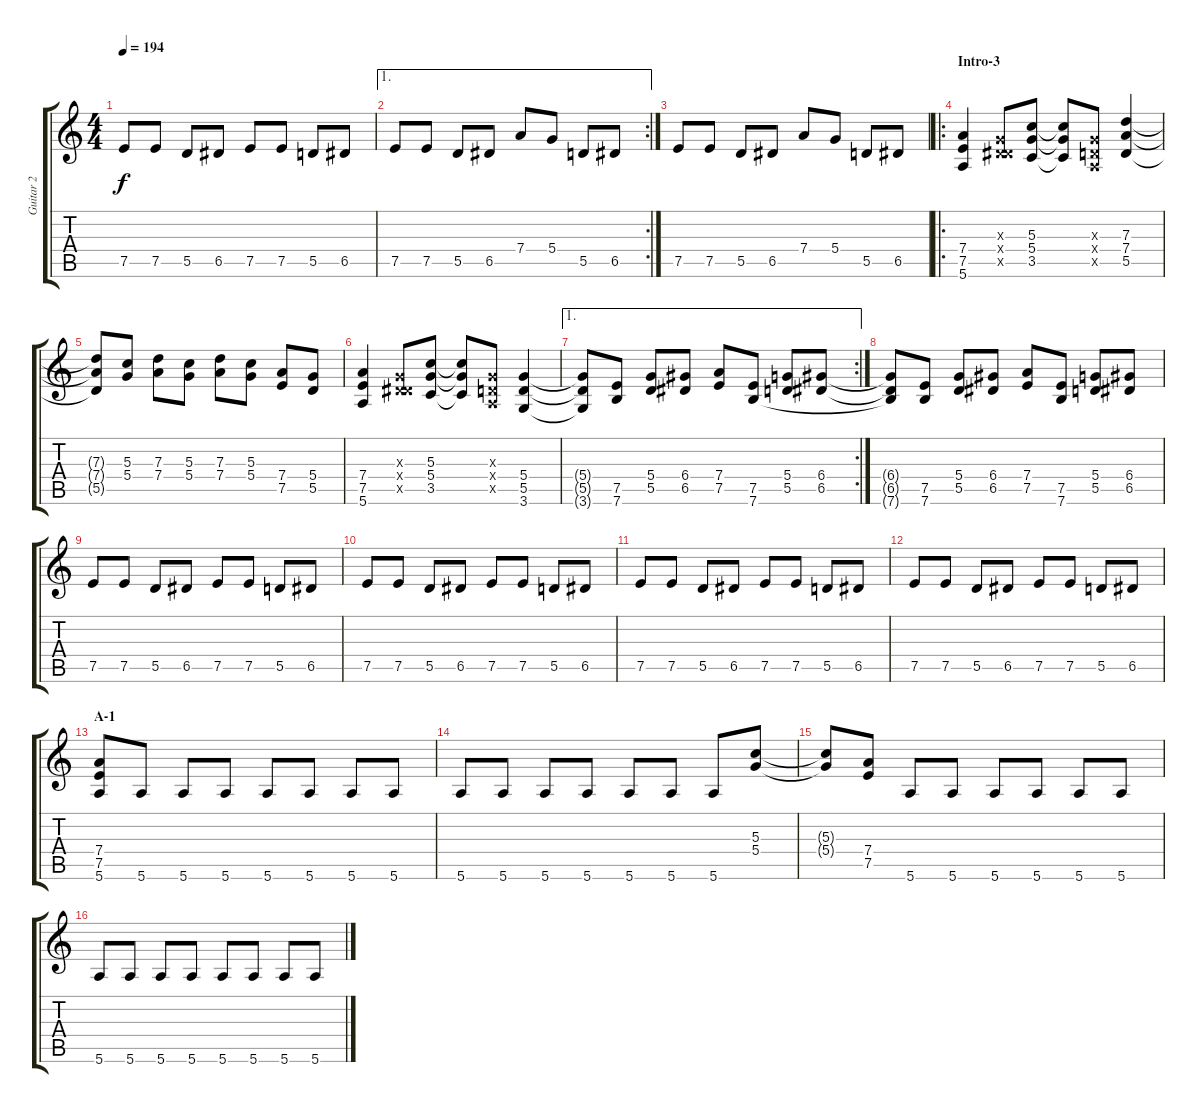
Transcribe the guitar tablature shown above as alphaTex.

\track ("Guitar 2" "Guitar 2") {instrument distortionguitar}
\staff {score tabs}
\tuning (E4 B3 G3 D3 A2 E2) {hide}
\ts (4 4)
\tempo 194
\clef g2
\ks c
7.5.8{dy f} 7.5.8 5.5.8 6.5.8 7.5.8 7.5.8 5.5.8 6.5.8 |
\ae 1
\rc 2
7.5.8 7.5.8 5.5.8 6.5.8 7.4.8 5.4.8 5.5.8 6.5.8 |
7.5.8 7.5.8 5.5.8 6.5.8 7.4.8 5.4.8 5.5.8 6.5.8 |
\ro
\section ("" "Intro-3")
(7.4 7.5 5.6).4 (0.3{x} 0.4{x} 6.5{x}).8 (5.3 5.4 3.5).8 (5.3{t} 5.4{t} 3.5{t}).8 (0.3{x} 0.4{x} 0.5{x}).8 (7.3 7.4 5.5).4 |
(7.3{t} 7.4{t} 5.5{t}).8 (5.3 5.4).8 (7.3 7.4).8 (5.3 5.4).8 (7.3 7.4).8 (5.3 5.4).8 (7.4 7.5).8 (5.4 5.5).8 |
(7.4 7.5 5.6).4 (0.3{x} 0.4{x} 6.5{x}).8 (5.3 5.4 3.5).8 (5.3{t} 5.4{t} 3.5{t}).8 (0.3{x} 0.4{x} 0.5{x}).8 (5.4 5.5 3.6).4 |
\ae 1
\rc 2
(5.4{t} 5.5{t} 3.6{t}).8 (7.5 7.6).8 (5.4 5.5).8 (6.4 6.5).8 (7.4 7.5).8 (7.5 7.6).8 (5.4 5.5).8 (6.4 6.5).8 |
(6.4{t} 6.5{t} 7.6{t}).8 (7.5 7.6).8 (5.4 5.5).8 (6.4 6.5).8 (7.4 7.5).8 (7.5 7.6).8 (5.4 5.5).8 (6.4 6.5).8 |
7.5.8 7.5.8 5.5.8 6.5.8 7.5.8 7.5.8 5.5.8 6.5.8 |
7.5.8 7.5.8 5.5.8 6.5.8 7.5.8 7.5.8 5.5.8 6.5.8 |
7.5.8 7.5.8 5.5.8 6.5.8 7.5.8 7.5.8 5.5.8 6.5.8 |
7.5.8 7.5.8 5.5.8 6.5.8 7.5.8 7.5.8 5.5.8 6.5.8 |
\section ("" "A-1")
(7.4 7.5 5.6).8 5.6.8 5.6.8 5.6.8 5.6.8 5.6.8 5.6.8 5.6.8 |
5.6.8 5.6.8 5.6.8 5.6.8 5.6.8 5.6.8 5.6.8 (5.3 5.4).8 |
(5.3{t} 5.4{t}).8 (7.4 7.5).8 5.6.8 5.6.8 5.6.8 5.6.8 5.6.8 5.6.8 |
5.6.8 5.6.8 5.6.8 5.6.8 5.6.8 5.6.8 5.6.8 5.6.8
